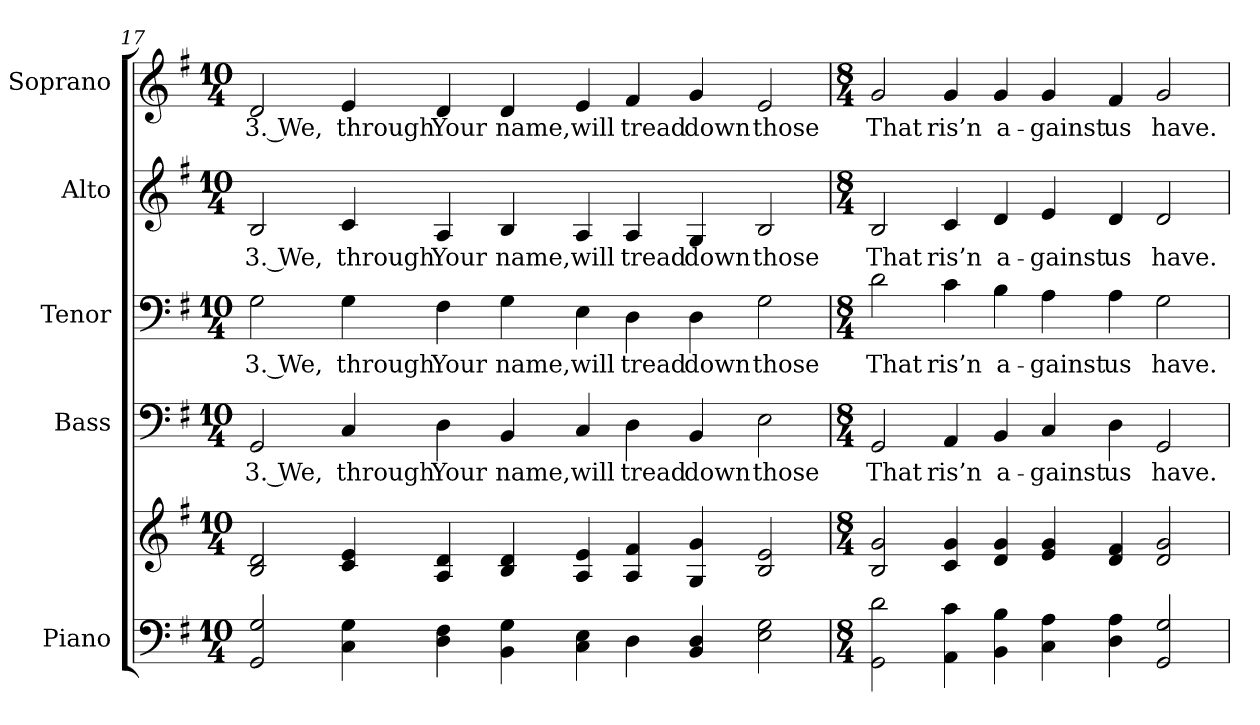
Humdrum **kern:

**kern	**kern	**kern	**text	**kern	**text	**kern	**text	**kern	**text
*part5	*part5	*part4	*part4	*part3	*part3	*part2	*part2	*part1	*part1
*staff6	*staff5	*staff4	*staff4	*staff3	*staff3	*staff2	*staff2	*staff1	*staff1
*I"Piano	*	*I"Bass	*	*I"Tenor	*	*I"Alto	*	*I"Soprano	*
*I'Pno.	*	*I'B.	*	*I'T.	*	*I'A.	*	*I'S.	*
!!LO:PB:g=z
*clefF4	*clefG2	*clefF4	*	*clefF4	*	*clefG2	*	*clefG2	*
*k[f#]	*k[f#]	*k[f#]	*	*k[f#]	*	*k[f#]	*	*k[f#]	*
*G:	*G:	*G:	*	*G:	*	*G:	*	*G:	*
*M10/4	*M10/4	*M10/4	*	*M10/4	*	*M10/4	*	*M10/4	*
=17	=17	=17	=17	=17	=17	=17	=17	=17	=17
!	!	!	!LO:LY:b:color=#000000	!	!	!	!	!	!
!	!	!	!	!	!LO:LY:b:color=#000000	!	!	!	!
!	!	!	!	!	!	!	!LO:LY:b:color=#000000	!	!
!	!	!	!	!	!	!	!	!	!LO:LY:b:color=#000000
2GGi/ 2Gi	2Bi/ 2di	2GGi/	3. We,	2Gi\	3. We,	2Bi/	3. We,	2di/	3. We,
!	!	!	!LO:LY:b:color=#000000	!	!	!	!	!	!
!	!	!	!	!	!LO:LY:b:color=#000000	!	!	!	!
!	!	!	!	!	!	!	!LO:LY:b:color=#000000	!	!
!	!	!	!	!	!	!	!	!	!LO:LY:b:color=#000000
4Ci\ 4Gi	4ci/ 4ei	4Ci/	through	4Gi\	through	4ci/	through	4ei/	through
!	!	!	!LO:LY:b:color=#000000	!	!	!	!	!	!
!	!	!	!	!	!LO:LY:b:color=#000000	!	!	!	!
!	!	!	!	!	!	!	!LO:LY:b:color=#000000	!	!
!	!	!	!	!	!	!	!	!	!LO:LY:b:color=#000000
4Di\ 4F#i	4Ai/ 4di	4Di\	Your	4F#i\	Your	4Ai/	Your	4di/	Your
!	!	!	!LO:LY:b:color=#000000	!	!	!	!	!	!
!	!	!	!	!	!LO:LY:b:color=#000000	!	!	!	!
!	!	!	!	!	!	!	!LO:LY:b:color=#000000	!	!
!	!	!	!	!	!	!	!	!	!LO:LY:b:color=#000000
4BBi\ 4Gi	4Bi/ 4di	4BBi/	name,	4Gi\	name,	4Bi/	name,	4di/	name,
!	!	!	!LO:LY:b:color=#000000	!	!	!	!	!	!
!	!	!	!	!	!LO:LY:b:color=#000000	!	!	!	!
!	!	!	!	!	!	!	!LO:LY:b:color=#000000	!	!
!	!	!	!	!	!	!	!	!	!LO:LY:b:color=#000000
4Ci\ 4Ei	4Ai/ 4ei	4Ci/	will	4Ei\	will	4Ai/	will	4ei/	will
!	!	!	!LO:LY:b:color=#000000	!	!	!	!	!	!
!	!	!	!	!	!LO:LY:b:color=#000000	!	!	!	!
!	!	!	!	!	!	!	!LO:LY:b:color=#000000	!	!
!	!	!	!	!	!	!	!	!	!LO:LY:b:color=#000000
4Di\	4Ai/ 4f#i	4Di\	tread	4Di\	tread	4Ai/	tread	4f#i/	tread
!	!	!	!LO:LY:b:color=#000000	!	!	!	!	!	!
!	!	!	!	!	!LO:LY:b:color=#000000	!	!	!	!
!	!	!	!	!	!	!	!LO:LY:b:color=#000000	!	!
!	!	!	!	!	!	!	!	!	!LO:LY:b:color=#000000
4BBi/ 4Di	4Gi/ 4gi	4BBi/	down	4Di\	down	4Gi/	down	4gi/	down
!	!	!	!LO:LY:b:color=#000000	!	!	!	!	!	!
!	!	!	!	!	!LO:LY:b:color=#000000	!	!	!	!
!	!	!	!	!	!	!	!LO:LY:b:color=#000000	!	!
!	!	!	!	!	!	!	!	!	!LO:LY:b:color=#000000
2Ei\ 2Gi	2Bi/ 2ei	2Ei\	those	2Gi\	those	2Bi/	those	2ei/	those
=18	=18	=18	=18	=18	=18	=18	=18	=18	=18
*M8/4	*M8/4	*M8/4	*	*M8/4	*	*M8/4	*	*M8/4	*
!	!	!	!LO:LY:b:color=#000000	!	!	!	!	!	!
!	!	!	!	!	!LO:LY:b:color=#000000	!	!	!	!
!	!	!	!	!	!	!	!LO:LY:b:color=#000000	!	!
!	!	!	!	!	!	!	!	!	!LO:LY:b:color=#000000
2GGi\ 2di	2Bi/ 2gi	2GGi/	That	2di\	That	2Bi/	That	2gi/	That
!	!	!	!LO:LY:b:color=#000000	!	!	!	!	!	!
!	!	!	!	!	!LO:LY:b:color=#000000	!	!	!	!
!	!	!	!	!	!	!	!LO:LY:b:color=#000000	!	!
!	!	!	!	!	!	!	!	!	!LO:LY:b:color=#000000
4AAi\ 4ci	4ci/ 4gi	4AAi/	ris’n	4ci\	ris’n	4ci/	ris’n	4gi/	ris’n
!	!	!	!LO:LY:b:color=#000000	!	!	!	!	!	!
!	!	!	!	!	!LO:LY:b:color=#000000	!	!	!	!
!	!	!	!	!	!	!	!LO:LY:b:color=#000000	!	!
!	!	!	!	!	!	!	!	!	!LO:LY:b:color=#000000
4BBi\ 4Bi	4di/ 4gi	4BBi/	a-	4Bi\	a-	4di/	a-	4gi/	a-
!	!	!	!LO:LY:b:color=#000000	!	!	!	!	!	!
!	!	!	!	!	!LO:LY:b:color=#000000	!	!	!	!
!	!	!	!	!	!	!	!LO:LY:b:color=#000000	!	!
!	!	!	!	!	!	!	!	!	!LO:LY:b:color=#000000
4Ci\ 4Ai	4ei/ 4gi	4Ci/	-gainst	4Ai\	-gainst	4ei/	-gainst	4gi/	-gainst
!	!	!	!LO:LY:b:color=#000000	!	!	!	!	!	!
!	!	!	!	!	!LO:LY:b:color=#000000	!	!	!	!
!	!	!	!	!	!	!	!LO:LY:b:color=#000000	!	!
!	!	!	!	!	!	!	!	!	!LO:LY:b:color=#000000
4Di\ 4Ai	4di/ 4f#i	4Di\	us	4Ai\	us	4di/	us	4f#i/	us
!	!	!	!LO:LY:b:color=#000000	!	!	!	!	!	!
!	!	!	!	!	!LO:LY:b:color=#000000	!	!	!	!
!	!	!	!	!	!	!	!LO:LY:b:color=#000000	!	!
!	!	!	!	!	!	!	!	!	!LO:LY:b:color=#000000
2GGi/ 2Gi	2di/ 2gi	2GGi/	have.	2Gi\	have.	2di/	have.	2gi/	have.
=	=	=	=	=	=	=	=	=	=
*-	*-	*-	*-	*-	*-	*-	*-	*-	*-
